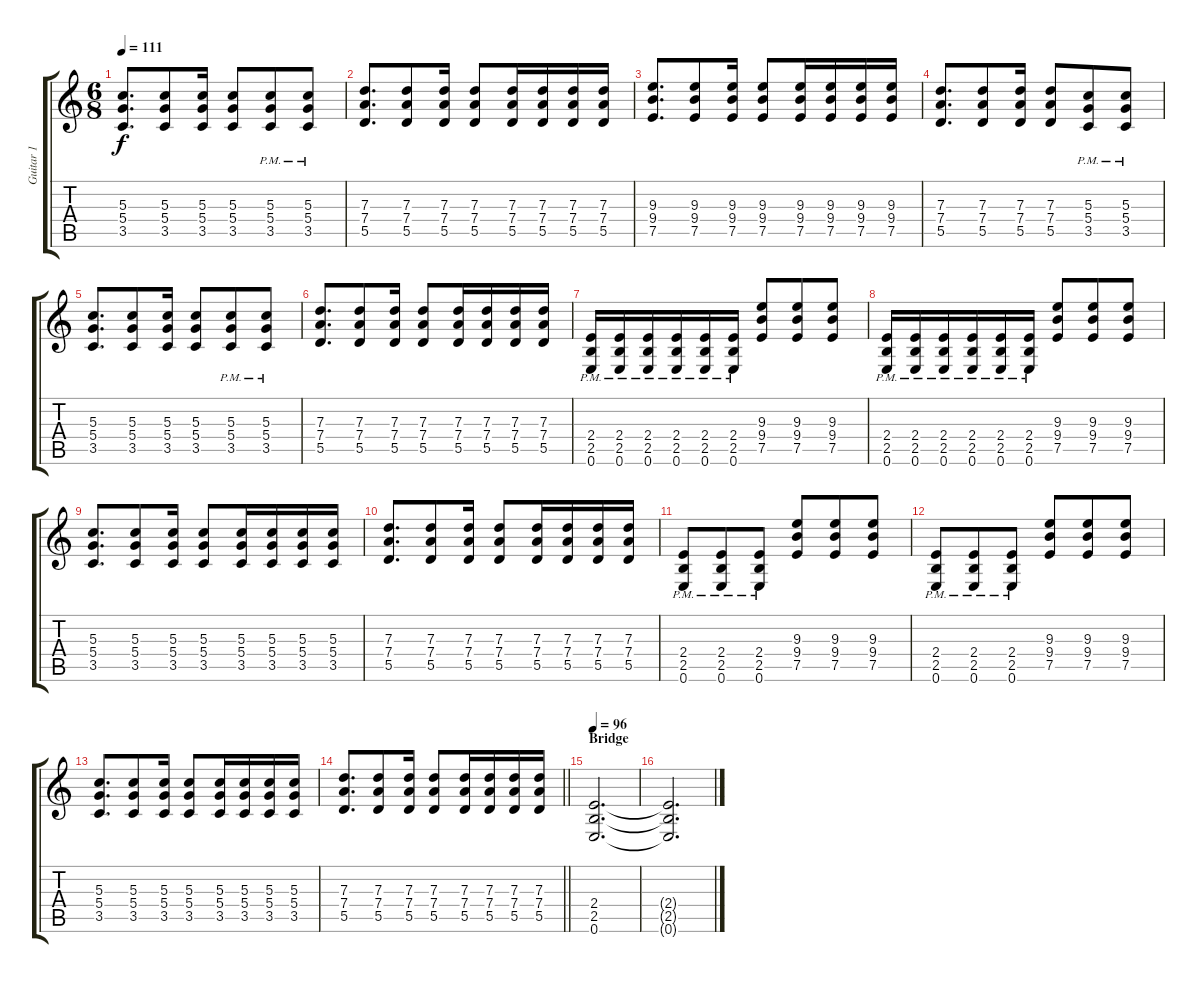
\track ("Guitar 1" "Guitar 1") {instrument electricguitarjazz}
\staff {score tabs}
\tuning (E4 B3 G3 D3 A2 E2) {hide}
\ts (6 8)
\tempo 111
\clef g2
\ks c
(5.3 5.4 3.5).8{d dy f} (5.3 5.4 3.5).8 (5.3 5.4 3.5).16 (5.3 5.4 3.5).8 (5.3{pm} 5.4{pm} 3.5{pm}).8 (5.3{pm} 5.4{pm} 3.5{pm}).8 |
(7.3 7.4 5.5).8{d} (7.3 7.4 5.5).8 (7.3 7.4 5.5).16 (7.3 7.4 5.5).8 (7.3 7.4 5.5).16 (7.3 7.4 5.5).16 (7.3 7.4 5.5).16 (7.3 7.4 5.5).16 |
(9.3 9.4 7.5).8{d} (9.3 9.4 7.5).8 (9.3 9.4 7.5).16 (9.3 9.4 7.5).8 (9.3 9.4 7.5).16 (9.3 9.4 7.5).16 (9.3 9.4 7.5).16 (9.3 9.4 7.5).16 |
(7.3 7.4 5.5).8{d} (7.3 7.4 5.5).8 (7.3 7.4 5.5).16 (7.3 7.4 5.5).8 (5.3{pm} 5.4{pm} 3.5{pm}).8 (5.3{pm} 5.4{pm} 3.5{pm}).8 |
(5.3 5.4 3.5).8{d} (5.3 5.4 3.5).8 (5.3 5.4 3.5).16 (5.3 5.4 3.5).8 (5.3{pm} 5.4{pm} 3.5{pm}).8 (5.3{pm} 5.4{pm} 3.5{pm}).8 |
(7.3 7.4 5.5).8{d} (7.3 7.4 5.5).8 (7.3 7.4 5.5).16 (7.3 7.4 5.5).8 (7.3 7.4 5.5).16 (7.3 7.4 5.5).16 (7.3 7.4 5.5).16 (7.3 7.4 5.5).16 |
(2.4{pm} 2.5{pm} 0.6{pm}).16 (2.4{pm} 2.5{pm} 0.6{pm}).16 (2.4{pm} 2.5{pm} 0.6{pm}).16 (2.4{pm} 2.5{pm} 0.6{pm}).16 (2.4{pm} 2.5{pm} 0.6{pm}).16 (2.4{pm} 2.5{pm} 0.6{pm}).16 (9.3 9.4 7.5).8 (9.3 9.4 7.5).8 (9.3 9.4 7.5).8 |
(2.4{pm} 2.5{pm} 0.6{pm}).16 (2.4{pm} 2.5{pm} 0.6{pm}).16 (2.4{pm} 2.5{pm} 0.6{pm}).16 (2.4{pm} 2.5{pm} 0.6{pm}).16 (2.4{pm} 2.5{pm} 0.6{pm}).16 (2.4{pm} 2.5{pm} 0.6{pm}).16 (9.3 9.4 7.5).8 (9.3 9.4 7.5).8 (9.3 9.4 7.5).8 |
(5.3 5.4 3.5).8{d} (5.3 5.4 3.5).8 (5.3 5.4 3.5).16 (5.3 5.4 3.5).8 (5.3 5.4 3.5).16 (5.3 5.4 3.5).16 (5.3 5.4 3.5).16 (5.3 5.4 3.5).16 |
(7.3 7.4 5.5).8{d} (7.3 7.4 5.5).8 (7.3 7.4 5.5).16 (7.3 7.4 5.5).8 (7.3 7.4 5.5).16 (7.3 7.4 5.5).16 (7.3 7.4 5.5).16 (7.3 7.4 5.5).16 |
(2.4{pm} 2.5{pm} 0.6{pm}).8 (2.4{pm} 2.5{pm} 0.6{pm}).8 (2.4{pm} 2.5{pm} 0.6{pm}).8 (9.3 9.4 7.5).8 (9.3 9.4 7.5).8 (9.3 9.4 7.5).8 |
(2.4{pm} 2.5{pm} 0.6{pm}).8 (2.4{pm} 2.5{pm} 0.6{pm}).8 (2.4{pm} 2.5{pm} 0.6{pm}).8 (9.3 9.4 7.5).8 (9.3 9.4 7.5).8 (9.3 9.4 7.5).8 |
(5.3 5.4 3.5).8{d} (5.3 5.4 3.5).8 (5.3 5.4 3.5).16 (5.3 5.4 3.5).8 (5.3 5.4 3.5).16 (5.3 5.4 3.5).16 (5.3 5.4 3.5).16 (5.3 5.4 3.5).16 |
\barLineRight lightlight
(7.3 7.4 5.5).8{d} (7.3 7.4 5.5).8 (7.3 7.4 5.5).16 (7.3 7.4 5.5).8 (7.3 7.4 5.5).16 (7.3 7.4 5.5).16 (7.3 7.4 5.5).16 (7.3 7.4 5.5).16 |
\section ("" "Bridge")
\tempo 96
(2.4 2.5 0.6).2{d} |
(2.4{t} 2.5{t} 0.6{t}).2{d}
